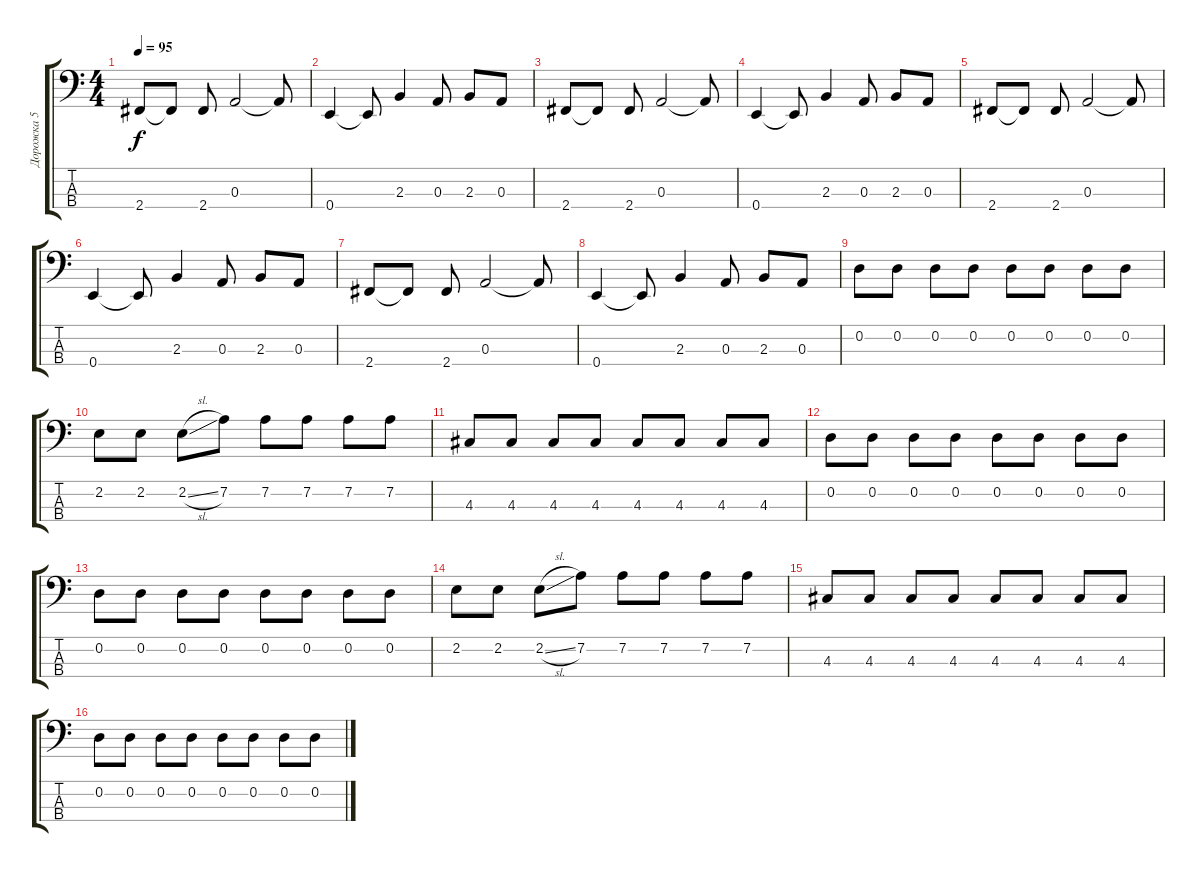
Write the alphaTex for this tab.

\track ("Дорожка 5" "Дорожка 5") {instrument electricbassfinger}
\staff {score tabs}
\tuning (G2 D2 A1 E1) {hide}
\ts (4 4)
\tempo 95
\clef f4
\ks c
2.4.8{dy f} 2.4{t}.8 2.4.8 0.3.2 0.3{t}.8 |
0.4.4 0.4{t}.8 2.3.4 0.3.8 2.3.8 0.3.8 |
2.4.8 2.4{t}.8 2.4.8 0.3.2 0.3{t}.8 |
0.4.4 0.4{t}.8 2.3.4 0.3.8 2.3.8 0.3.8 |
2.4.8 2.4{t}.8 2.4.8 0.3.2 0.3{t}.8 |
0.4.4 0.4{t}.8 2.3.4 0.3.8 2.3.8 0.3.8 |
2.4.8 2.4{t}.8 2.4.8 0.3.2 0.3{t}.8 |
0.4.4 0.4{t}.8 2.3.4 0.3.8 2.3.8 0.3.8 |
0.2.8 0.2.8 0.2.8 0.2.8 0.2.8 0.2.8 0.2.8 0.2.8 |
2.2.8 2.2.8 2.2{sl}.8 7.2.8 7.2.8 7.2.8 7.2.8 7.2.8 |
4.3.8 4.3.8 4.3.8 4.3.8 4.3.8 4.3.8 4.3.8 4.3.8 |
0.2.8 0.2.8 0.2.8 0.2.8 0.2.8 0.2.8 0.2.8 0.2.8 |
0.2.8 0.2.8 0.2.8 0.2.8 0.2.8 0.2.8 0.2.8 0.2.8 |
2.2.8 2.2.8 2.2{sl}.8 7.2.8 7.2.8 7.2.8 7.2.8 7.2.8 |
4.3.8 4.3.8 4.3.8 4.3.8 4.3.8 4.3.8 4.3.8 4.3.8 |
0.2.8 0.2.8 0.2.8 0.2.8 0.2.8 0.2.8 0.2.8 0.2.8
